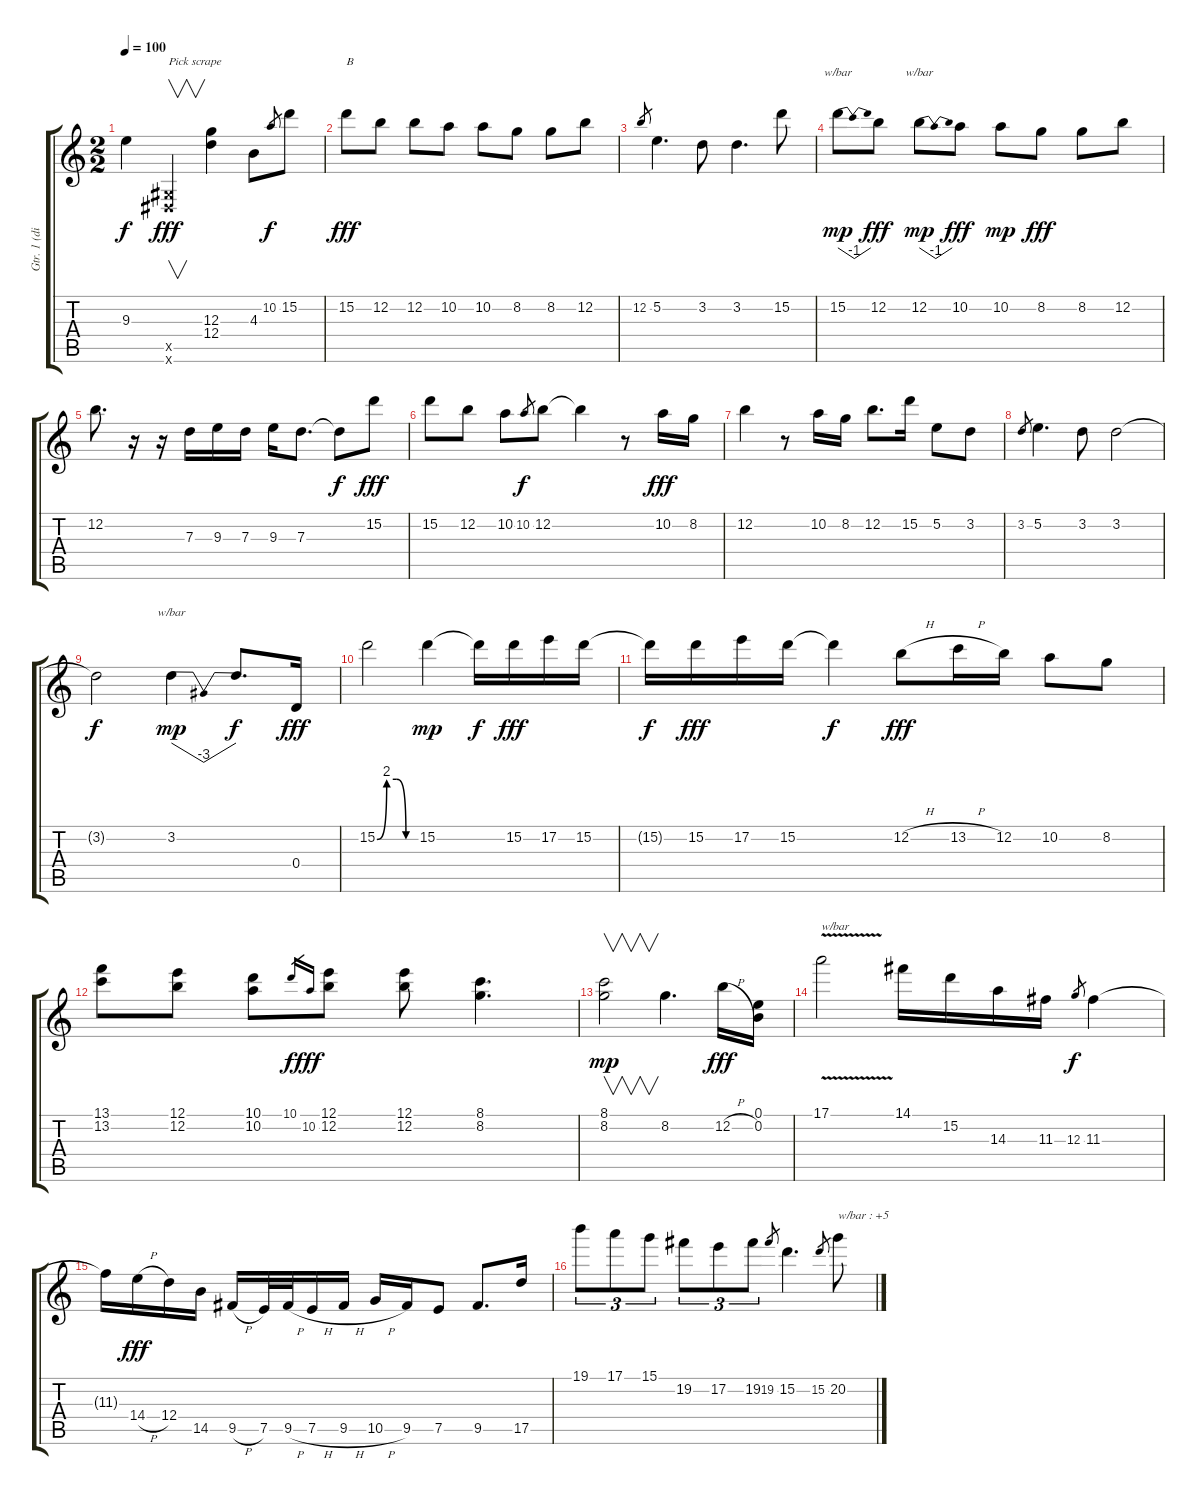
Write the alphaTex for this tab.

\track ("Gtr. 1 (disto.)" "Gtr. 1 (di") {instrument distortionguitar}
\staff {score tabs}
\tuning (E4 B3 G3 D3 A2 E2) {hide}
\ts (2 2)
\tempo 100
\clef g2
\ks c
9.3{t}.4{dy f} (-1.5{x} -1.6{x}).4{v txt "Pick scrape" dy fff} (12.3 12.4).4 4.3.8 10.2.8{gr dy f} 15.2.8 |
15.2.8{txt "B" dy fff} 12.2.8 12.2.8 10.2.8 10.2.8 8.2.8 8.2.8 12.2.8 |
12.2.8{gr} 5.2.4{d} 3.2.8 3.2.4{d} 15.2.8 |
15.2.8{tbe (dip default 0 0 30 -4 60 0) dy mp} 12.2.8{dy fff} 12.2.8{tbe (dip default 0 0 30 -4 60 0) dy mp} 10.2.8{dy fff} 10.2.8{dy mp} 8.2.8{dy fff} 8.2.8 12.2.8 |
12.2.8{d} r.16 r.16 7.3.16 9.3.16 7.3.16 9.3.16 7.3.8{d} 7.3{t}.8{dy f} 15.2.8{dy fff} |
15.2.8 12.2.8 10.2.8 10.2.8{gr dy f} 12.2.8 12.2{t}.4 r.8 10.2.16{dy fff} 8.2.16 |
12.2.4 r.8 10.2.16 8.2.16 12.2.8{d} 15.2.16 5.2.8 3.2.8 |
3.2.8{gr} 5.2.4{d} 3.2.8 3.2.2 |
3.2{t}.2{dy f} 3.2.4{tbe (dip default 0 0 30 -12 60 0) dy mp} 3.2{t}.8{d dy f} 0.4.16{dy fff} |
15.2{be (custom 0 0 15 8 30 8 45 0 60 0)}.2 15.2.4{dy mp} 15.2{t}.16{dy f} 15.2.16{dy fff} 17.2.16 15.2.16 |
15.2{t}.16{dy f} 15.2.16{dy fff} 17.2.16 15.2.16 15.2{t}.4{dy f} 12.2{h}.8{dy fff} 13.2{h}.16 12.2.16 10.2.8 8.2.8 |
(13.1 13.2).8 (12.1 12.2).8 (10.1 10.2).8 10.1.16{gr dy f} 10.2.16{gr dy fff} (12.1 12.2).8 (12.1 12.2).8 (8.1 8.2).4{d} |
(8.1 8.2).2{v dy mp} 8.2.4{d} 12.2{h}.16{dy fff} (0.1 0.2).16 |
17.1{v}.2{txt "w/bar"} 14.1.16 15.2.16 14.3.16 11.3.16 12.3.8{gr dy f} 11.3.4 |
11.3{t}.16 14.4{h}.16{dy fff} 12.4.16 14.5.16 9.5{h}.16 7.5.32 9.5{h}.32 7.5{h}.16 9.5{h}.16 10.5{h}.16 9.5.16 7.5.8 9.5.8{d} 17.5.16 |
19.1.8{tu (3 2)} 17.1.8{tu (3 2)} 15.1.8{tu (3 2)} 19.2.8{tu (3 2)} 17.2.8{tu (3 2)} 19.2.8{tu (3 2)} 19.2.8{gr} 15.2.4{d} 15.2.8{gr} 20.2.8{txt "w/bar : +5"}
